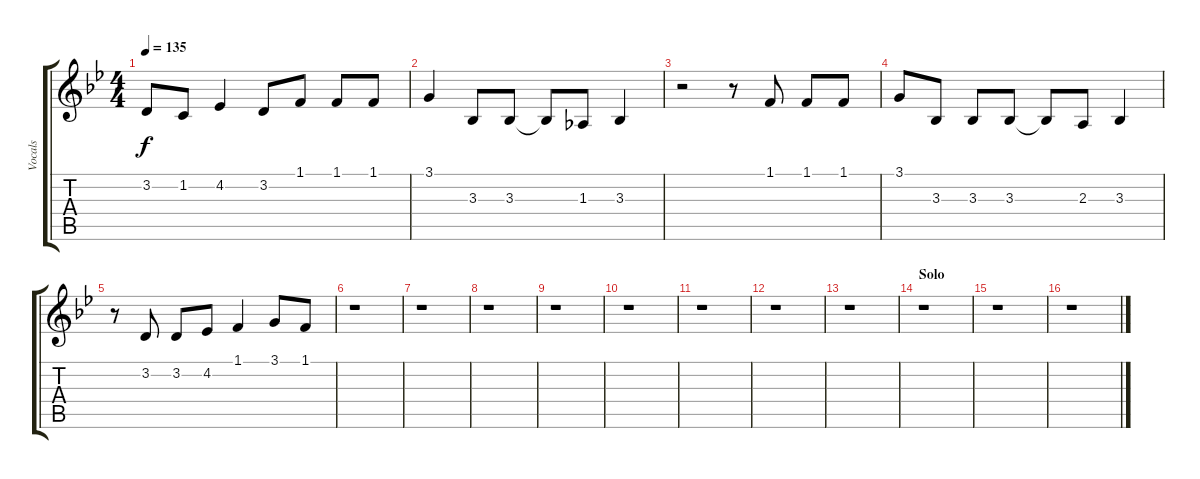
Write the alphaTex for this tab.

\track ("Vocals" "Vocals") {instrument flute}
\staff {score tabs}
\tuning (E4 B3 G3 D3 A2 E2) {hide}
\ts (4 4)
\tempo 135
\clef g2
\ks bb
3.2{t}.8{dy f} 1.2.8 4.2.4 3.2.8 1.1.8 1.1.8 1.1.8 |
3.1.4 3.3.8 3.3.8 3.3{t}.8 1.3.8 3.3.4 |
r.2 r.8 1.1.8 1.1.8 1.1.8 |
3.1.8 3.3.8 3.3.8 3.3.8 3.3{t}.8 2.3.8 3.3.4 |
r.8 3.2.8 3.2.8 4.2.8 1.1.4 3.1.8 1.1.8 |
r.1 |
r.1 |
r.1 |
r.1 |
r.1 |
r.1 |
r.1 |
r.1 |
\section ("" "Solo")
r.1 |
r.1 |
r.1
